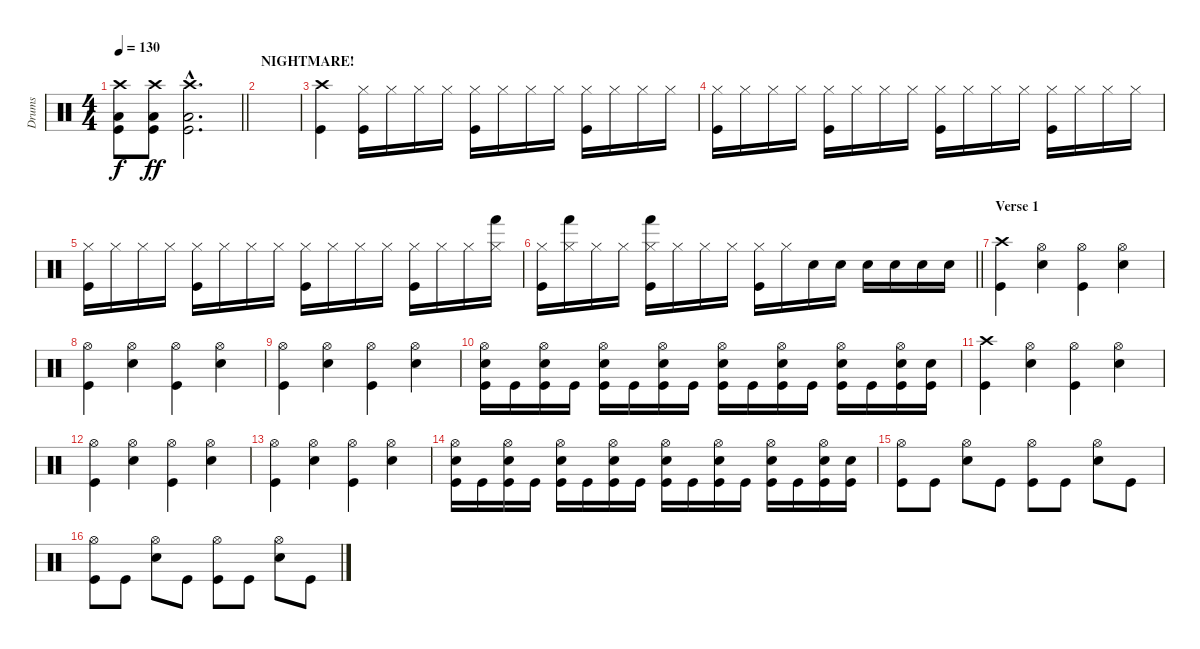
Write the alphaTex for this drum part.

\track ("Drums" "Drums") {instrument percussion}
\staff {score}
\articulation defaults
\ts (4 4)
\tempo 130
\clef neutral
\barLineRight lightlight
\ks c
("Crash high (hit)" "Low Floor Tom (hit)" "Kick (hit)").8{dy f} ("Crash high (hit)" "Low Floor Tom (hit)" "Kick (hit)").8{dy ff} ("Crash high (hit)"{hac} "Kick (hit)"{hac} "Low Floor Tom (hit)"{hac}).2{d} |
\section ("" "NIGHTMARE!")
|
("Crash high (hit)" "Kick (hit)").4 ("Hi-Hat (closed)" "Kick (hit)").16 "Hi-Hat (closed)".16 "Hi-Hat (closed)".16 "Hi-Hat (closed)".16 ("Hi-Hat (closed)" "Kick (hit)").16 "Hi-Hat (closed)".16 "Hi-Hat (closed)".16 "Hi-Hat (closed)".16 ("Hi-Hat (closed)" "Kick (hit)").16 "Hi-Hat (closed)".16 "Hi-Hat (closed)".16 "Hi-Hat (closed)".16 |
("Hi-Hat (closed)" "Kick (hit)").16 "Hi-Hat (closed)".16 "Hi-Hat (closed)".16 "Hi-Hat (closed)".16 ("Hi-Hat (closed)" "Kick (hit)").16 "Hi-Hat (closed)".16 "Hi-Hat (closed)".16 "Hi-Hat (closed)".16 ("Hi-Hat (closed)" "Kick (hit)").16 "Hi-Hat (closed)".16 "Hi-Hat (closed)".16 "Hi-Hat (closed)".16 ("Hi-Hat (closed)" "Kick (hit)").16 "Hi-Hat (closed)".16 "Hi-Hat (closed)".16 "Hi-Hat (closed)".16 |
("Hi-Hat (closed)" "Kick (hit)").16 "Hi-Hat (closed)".16 "Hi-Hat (closed)".16 "Hi-Hat (closed)".16 ("Hi-Hat (closed)" "Kick (hit)").16 "Hi-Hat (closed)".16 "Hi-Hat (closed)".16 "Hi-Hat (closed)".16 ("Hi-Hat (closed)" "Kick (hit)").16 "Hi-Hat (closed)".16 "Hi-Hat (closed)".16 "Hi-Hat (closed)".16 ("Hi-Hat (closed)" "Kick (hit)").16 "Hi-Hat (closed)".16 "Hi-Hat (closed)".16 ("Hi-Hat (closed)" "Hand (hit)").16 |
\barLineRight lightlight
("Hi-Hat (closed)" "Kick (hit)").16 ("Hi-Hat (closed)" "Hand (hit)").16 "Hi-Hat (closed)".16 "Hi-Hat (closed)".16 ("Hi-Hat (closed)" "Hand (hit)" "Kick (hit)").16 "Hi-Hat (closed)".16 "Hi-Hat (closed)".16 "Hi-Hat (closed)".16 ("Hi-Hat (closed)" "Kick (hit)").16 "Hi-Hat (closed)".16 "Snare (hit) 2".16 "Snare (hit) 2".16 "Snare (hit) 2".16 "Snare (hit) 2".16 "Snare (hit) 2".16 "Snare (hit) 2".16 |
\section ("" "Verse 1")
("Crash high (hit)" "Kick (hit)").4 ("Snare (hit) 2" "Hi-Hat (open)").4 ("Hi-Hat (open)" "Kick (hit)").4 ("Snare (hit) 2" "Hi-Hat (open)").4 |
("Hi-Hat (open)" "Kick (hit)").4 ("Snare (hit) 2" "Hi-Hat (open)").4 ("Kick (hit)" "Hi-Hat (open)").4 ("Hi-Hat (open)" "Snare (hit) 2").4 |
("Kick (hit)" "Hi-Hat (open)").4 ("Hi-Hat (open)" "Snare (hit) 2").4 ("Kick (hit)" "Hi-Hat (open)").4 ("Hi-Hat (open)" "Snare (hit) 2").4 |
("Hi-Hat (open)" "Snare (hit) 2" "Kick (hit)").16 "Kick (hit)".16 ("Hi-Hat (open)" "Snare (hit) 2" "Kick (hit)").16 "Kick (hit)".16 ("Hi-Hat (open)" "Snare (hit) 2" "Kick (hit)").16 "Kick (hit)".16 ("Hi-Hat (open)" "Snare (hit) 2" "Kick (hit)").16 "Kick (hit)".16 ("Hi-Hat (open)" "Snare (hit) 2" "Kick (hit)").16 "Kick (hit)".16 ("Hi-Hat (open)" "Snare (hit) 2" "Kick (hit)").16 "Kick (hit)".16 ("Hi-Hat (open)" "Snare (hit) 2" "Kick (hit)").16 "Kick (hit)".16 ("Hi-Hat (open)" "Snare (hit) 2" "Kick (hit)").16 ("Snare (hit) 2" "Kick (hit)").16 |
("Crash high (hit)" "Kick (hit)").4 ("Snare (hit) 2" "Hi-Hat (open)").4 ("Hi-Hat (open)" "Kick (hit)").4 ("Snare (hit) 2" "Hi-Hat (open)").4 |
("Hi-Hat (open)" "Kick (hit)").4 ("Snare (hit) 2" "Hi-Hat (open)").4 ("Kick (hit)" "Hi-Hat (open)").4 ("Hi-Hat (open)" "Snare (hit) 2").4 |
("Kick (hit)" "Hi-Hat (open)").4 ("Hi-Hat (open)" "Snare (hit) 2").4 ("Kick (hit)" "Hi-Hat (open)").4 ("Hi-Hat (open)" "Snare (hit) 2").4 |
("Hi-Hat (open)" "Snare (hit) 2" "Kick (hit)").16 "Kick (hit)".16 ("Hi-Hat (open)" "Snare (hit) 2" "Kick (hit)").16 "Kick (hit)".16 ("Hi-Hat (open)" "Snare (hit) 2" "Kick (hit)").16 "Kick (hit)".16 ("Hi-Hat (open)" "Snare (hit) 2" "Kick (hit)").16 "Kick (hit)".16 ("Hi-Hat (open)" "Snare (hit) 2" "Kick (hit)").16 "Kick (hit)".16 ("Hi-Hat (open)" "Snare (hit) 2" "Kick (hit)").16 "Kick (hit)".16 ("Hi-Hat (open)" "Snare (hit) 2" "Kick (hit)").16 "Kick (hit)".16 ("Hi-Hat (open)" "Snare (hit) 2" "Kick (hit)").16 ("Snare (hit) 2" "Kick (hit)").16 |
("Hi-Hat (open)" "Kick (hit)").8 "Kick (hit)".8 ("Snare (hit) 2" "Hi-Hat (open)").8 "Kick (hit)".8 ("Kick (hit)" "Hi-Hat (open)").8 "Kick (hit)".8 ("Snare (hit) 2" "Hi-Hat (open)").8 "Kick (hit)".8 |
("Kick (hit)" "Hi-Hat (open)").8 "Kick (hit)".8 ("Snare (hit) 2" "Hi-Hat (open)").8 "Kick (hit)".8 ("Kick (hit)" "Hi-Hat (open)").8 "Kick (hit)".8 ("Snare (hit) 2" "Hi-Hat (open)").8 "Kick (hit)".8
